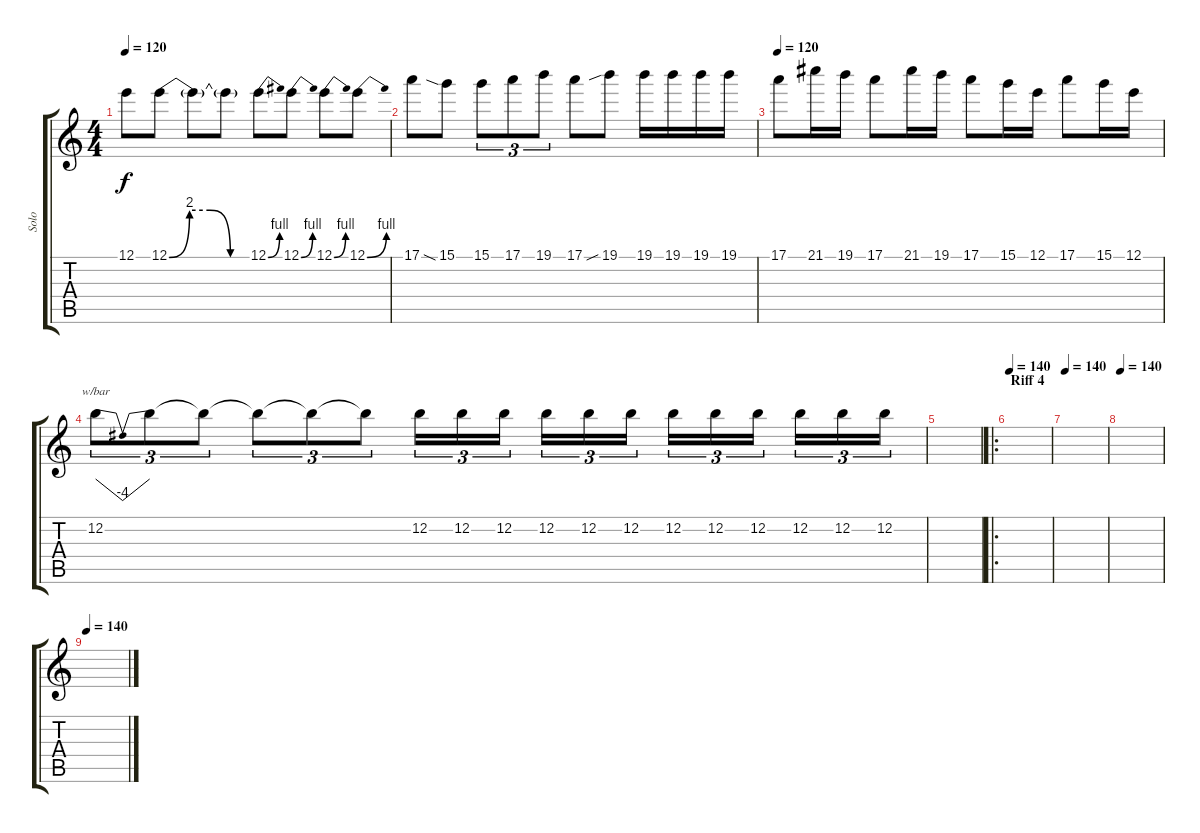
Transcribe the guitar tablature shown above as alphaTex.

\track ("Solo" "Solo") {instrument distortionguitar}
\staff {score tabs}
\tuning (E4 B3 G3 D3 A2 E2) {hide}
\ts (4 4)
\tempo 120
\clef g2
\ks c
12.1.8{dy f} 12.1{be (custom 0 0 15 8 30 8 45 0 60 0)}.8 12.1{t}.8 12.1{t}.8 12.1{be (bend 0 0 60 4)}.8 12.1{be (bend 0 0 60 4)}.8 12.1{be (bend 0 0 60 4)}.8 12.1{be (bend 0 0 60 4)}.8 |
17.1.8 15.1{sia}.8 15.1.8{tu (3 2)} 17.1.8{tu (3 2)} 19.1.8{tu (3 2)} 17.1.8 19.1{sib}.8 19.1.16 19.1.16 19.1.16 19.1.16 |
\tempo 120
17.1.8 21.1.16 19.1.16 17.1.8 21.1.16 19.1.16 17.1.8 15.1.16 12.1.16 17.1.8 15.1.16 12.1.16 |
12.2.8{tu (3 2) tbe (dip default 0 0 30 -16 60 0)} 12.2{t}.8{tu (3 2)} 12.2{t}.8{tu (3 2)} 12.2{t}.8{tu (3 2)} 12.2{t}.8{tu (3 2)} 12.2{t}.8{tu (3 2)} 12.2.16{tu (3 2)} 12.2.16{tu (3 2)} 12.2.16{tu (3 2)} 12.2.16{tu (3 2)} 12.2.16{tu (3 2)} 12.2.16{tu (3 2)} 12.2.16{tu (3 2)} 12.2.16{tu (3 2)} 12.2.16{tu (3 2)} 12.2.16{tu (3 2)} 12.2.16{tu (3 2)} 12.2.16{tu (3 2)} |
|
\ro
\section ("" "Riff 4 ")
\tempo 140
|
\tempo 140
|
\tempo 140
|
\tempo 140
